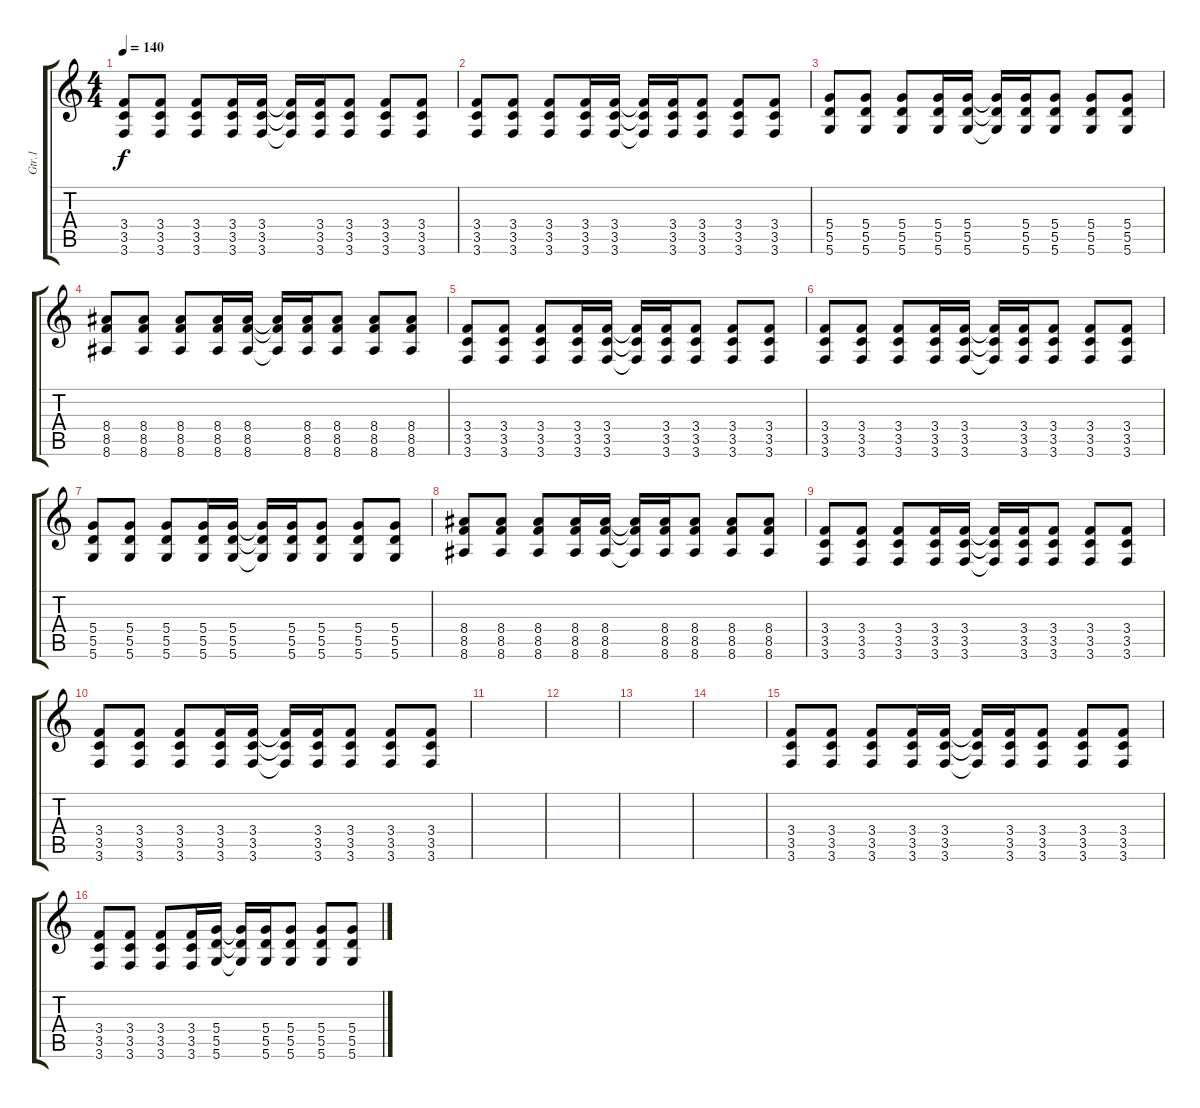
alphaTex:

\track ("Gtr.1" "Gtr.1") {instrument distortionguitar}
\staff {score tabs}
\tuning (E4 B3 G3 D3 A2 D2) {hide}
\ts (4 4)
\tempo 140
\clef g2
\ks c
(3.4 3.5 3.6).8{dy f} (3.4 3.5 3.6).8 (3.4 3.5 3.6).8 (3.4 3.5 3.6).16 (3.4 3.5 3.6).16 (3.4{t} 3.5{t} 3.6{t}).16 (3.4 3.5 3.6).16 (3.4 3.5 3.6).8 (3.4 3.5 3.6).8 (3.4 3.5 3.6).8 |
(3.4 3.5 3.6).8 (3.4 3.5 3.6).8 (3.4 3.5 3.6).8 (3.4 3.5 3.6).16 (3.4 3.5 3.6).16 (3.4{t} 3.5{t} 3.6{t}).16 (3.4 3.5 3.6).16 (3.4 3.5 3.6).8 (3.4 3.5 3.6).8 (3.4 3.5 3.6).8 |
(5.4 5.5 5.6).8 (5.4 5.5 5.6).8 (5.4 5.5 5.6).8 (5.4 5.5 5.6).16 (5.4 5.5 5.6).16 (5.4{t} 5.5{t} 5.6{t}).16 (5.4 5.5 5.6).16 (5.4 5.5 5.6).8 (5.4 5.5 5.6).8 (5.4 5.5 5.6).8 |
(8.4 8.5 8.6).8 (8.4 8.5 8.6).8 (8.4 8.5 8.6).8 (8.4 8.5 8.6).16 (8.4 8.5 8.6).16 (8.4{t} 8.5{t} 8.6{t}).16 (8.4 8.5 8.6).16 (8.4 8.5 8.6).8 (8.4 8.5 8.6).8 (8.4 8.5 8.6).8 |
(3.4 3.5 3.6).8 (3.4 3.5 3.6).8 (3.4 3.5 3.6).8 (3.4 3.5 3.6).16 (3.4 3.5 3.6).16 (3.4{t} 3.5{t} 3.6{t}).16 (3.4 3.5 3.6).16 (3.4 3.5 3.6).8 (3.4 3.5 3.6).8 (3.4 3.5 3.6).8 |
(3.4 3.5 3.6).8 (3.4 3.5 3.6).8 (3.4 3.5 3.6).8 (3.4 3.5 3.6).16 (3.4 3.5 3.6).16 (3.4{t} 3.5{t} 3.6{t}).16 (3.4 3.5 3.6).16 (3.4 3.5 3.6).8 (3.4 3.5 3.6).8 (3.4 3.5 3.6).8 |
(5.4 5.5 5.6).8 (5.4 5.5 5.6).8 (5.4 5.5 5.6).8 (5.4 5.5 5.6).16 (5.4 5.5 5.6).16 (5.4{t} 5.5{t} 5.6{t}).16 (5.4 5.5 5.6).16 (5.4 5.5 5.6).8 (5.4 5.5 5.6).8 (5.4 5.5 5.6).8 |
(8.4 8.5 8.6).8 (8.4 8.5 8.6).8 (8.4 8.5 8.6).8 (8.4 8.5 8.6).16 (8.4 8.5 8.6).16 (8.4{t} 8.5{t} 8.6{t}).16 (8.4 8.5 8.6).16 (8.4 8.5 8.6).8 (8.4 8.5 8.6).8 (8.4 8.5 8.6).8 |
(3.4 3.5 3.6).8 (3.4 3.5 3.6).8 (3.4 3.5 3.6).8 (3.4 3.5 3.6).16 (3.4 3.5 3.6).16 (3.4{t} 3.5{t} 3.6{t}).16 (3.4 3.5 3.6).16 (3.4 3.5 3.6).8 (3.4 3.5 3.6).8 (3.4 3.5 3.6).8 |
(3.4 3.5 3.6).8 (3.4 3.5 3.6).8 (3.4 3.5 3.6).8 (3.4 3.5 3.6).16 (3.4 3.5 3.6).16 (3.4{t} 3.5{t} 3.6{t}).16 (3.4 3.5 3.6).16 (3.4 3.5 3.6).8 (3.4 3.5 3.6).8 (3.4 3.5 3.6).8 |
|
|
|
|
(3.4 3.5 3.6).8 (3.4 3.5 3.6).8 (3.4 3.5 3.6).8 (3.4 3.5 3.6).16 (3.4 3.5 3.6).16 (3.4{t} 3.5{t} 3.6{t}).16 (3.4 3.5 3.6).16 (3.4 3.5 3.6).8 (3.4 3.5 3.6).8 (3.4 3.5 3.6).8 |
(3.4 3.5 3.6).8 (3.4 3.5 3.6).8 (3.4 3.5 3.6).8 (3.4 3.5 3.6).16 (5.4 5.5 5.6).16 (5.4{t} 5.5{t} 5.6{t}).16 (5.4 5.5 5.6).16 (5.4 5.5 5.6).8 (5.4 5.5 5.6).8 (5.4 5.5 5.6).8
